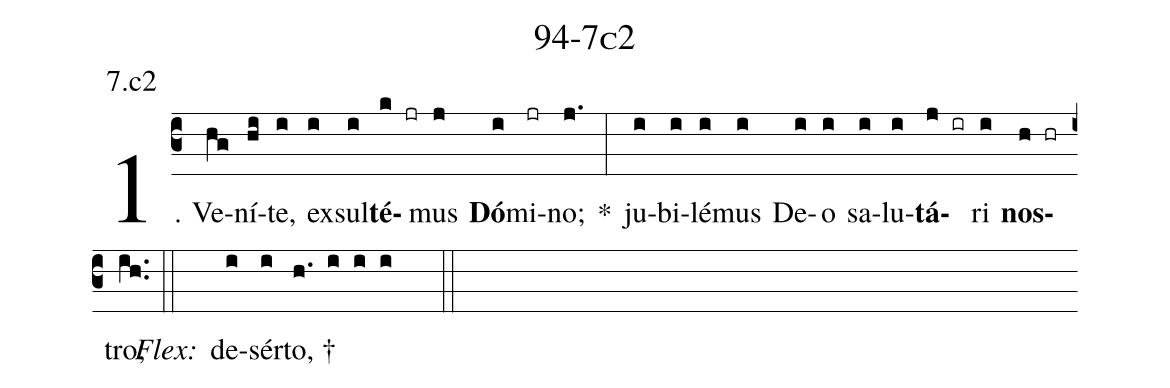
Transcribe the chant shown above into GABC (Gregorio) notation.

name: 94-7c2;
annotation: 7.c2;
%%
(c3)1. Ve(hg)ní(hi)te,(i) ex(i)sul(i)<b>té</b>(k jr)mus(j) <b>Dó</b>(i)mi(jr)no;(j.) *(:) ju(i)bi(i)lé(i)mus(i) De(i)o(i) sa(i)lu(i)<b>tá</b>(j ir)ri(i) <b>nos</b>(h hr)tro;(ih..) (::)
<i>Flex:</i>()  de(i)sér(i)to, †(h. i i i  ::)
